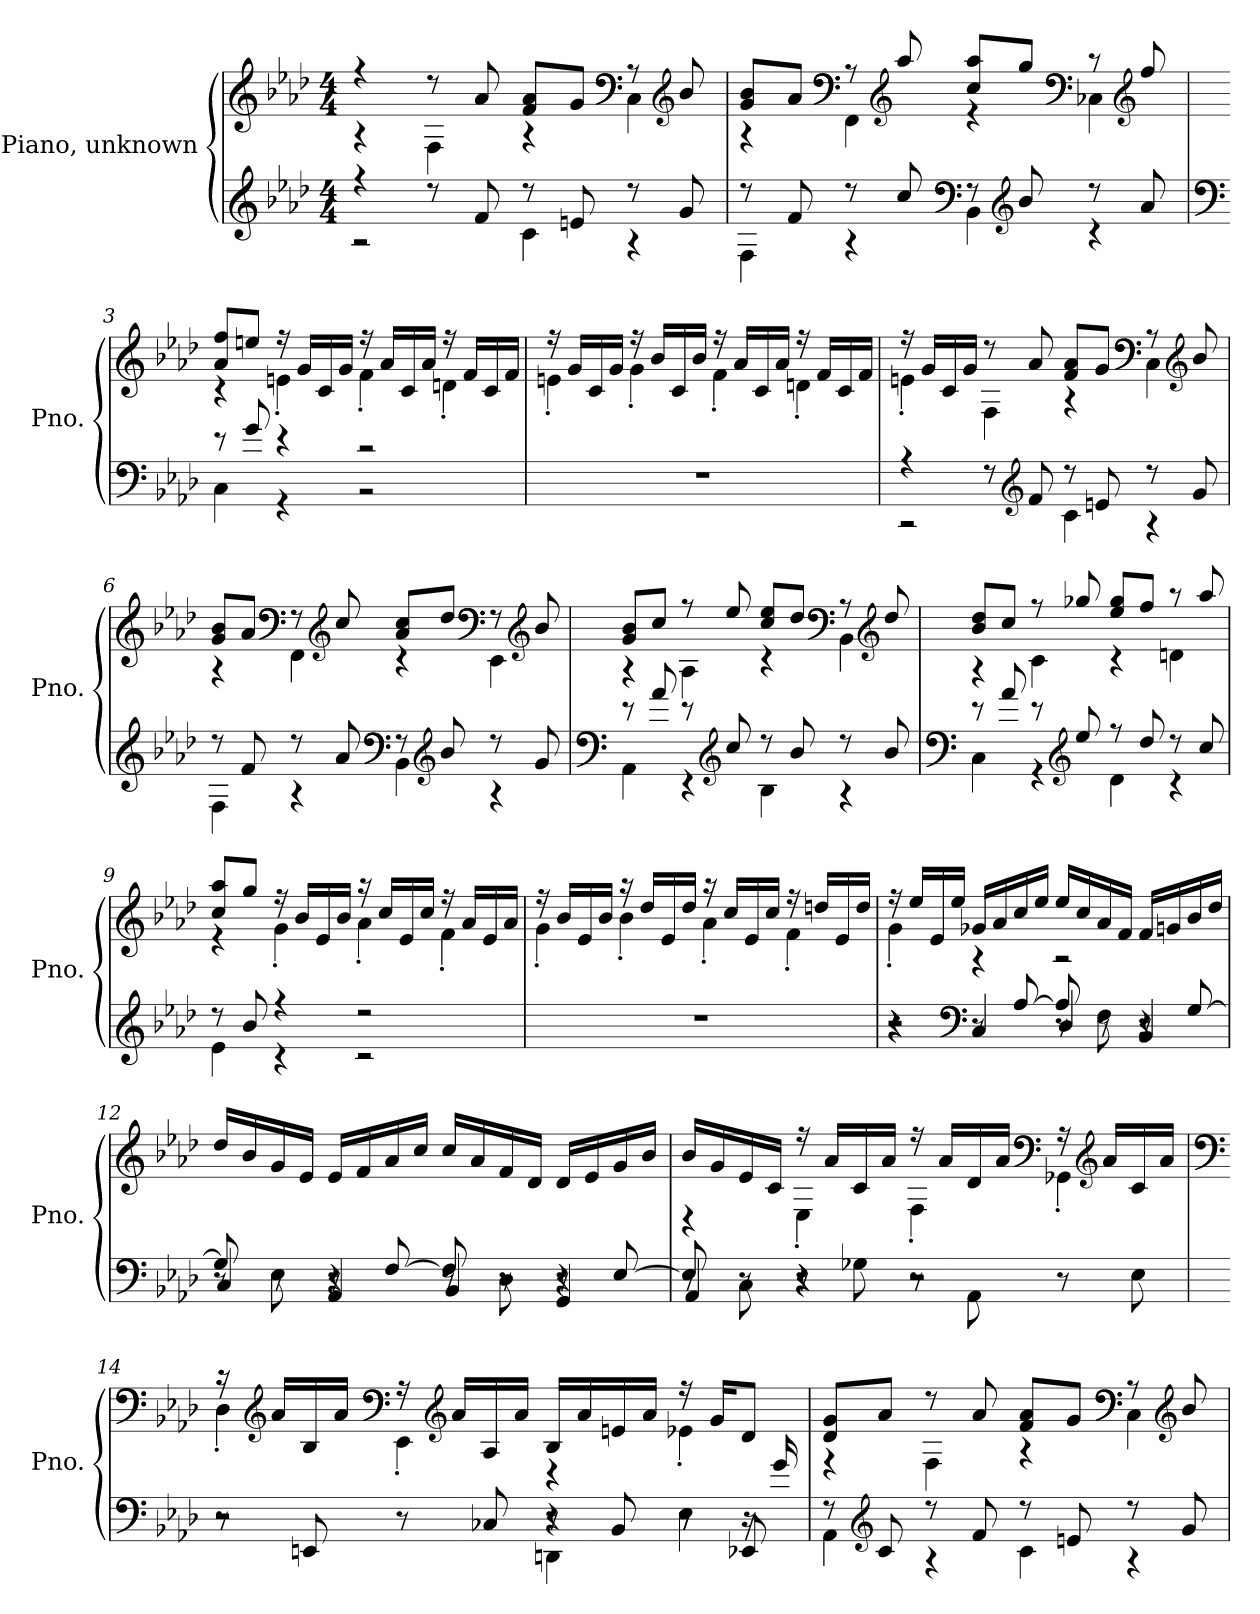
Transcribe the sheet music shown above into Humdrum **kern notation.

**kern	**kern
*part1	*part1
*staff2	*staff1
*I"Piano, unknown	*
*I'Pno.	*
*clefG2	*clefG2
*k[b-e-a-d-]	*k[b-e-a-d-]
*M4/4	*M4/4
*MM120	*MM120
=1	=1
*^	*^
4r	2r	4r	4r
8r	.	8r	4F\
8f/	.	8a-/	.
8r	4c\	8f/ 8a-/L	4r
8en/	.	8g/J	.
*	*	*clefF4	*
8r	4r	8r	4C\
*	*	*clefG2	*
8g/	.	8b-/	.
=2	=2	=2	=2
8r	4F\	8g/ 8b-/L	4r
8f/	.	8a-/J	.
*	*	*clefF4	*
8r	4r	8r	4FF\
*	*	*clefG2	*
8cc/	.	8aa-/	.
*clefF4	*	*	*
8r	4BB-\	8cc/ 8aa-/L	4r
*clefG2	*	*	*
8b-/	.	8gg/J	.
*	*	*clefF4	*
8r	4r	8r	4C-X\
*	*	*clefG2	*
8a-/	.	8ff/	.
!!LO:LB:g=z	!!
=3	=3	=3	=3
*clefF4	*	*	*
8r	4C\	8a-/ 8ff/L	4r
8g/	.	8een/J	.
4r	4r	16r	4en'\
.	.	16g/LL	.
.	.	16c/	.
.	.	16g/JJ	.
2r	2r	16r	4f'\
.	.	16a-/LL	.
.	.	16c/	.
.	.	16a-/JJ	.
.	.	16r	4dn'\
.	.	16f/LL	.
.	.	16c/	.
.	.	16f/JJ	.
*v	*v	*	*
=4	=4	=4
1r	16r	4en'\
.	16g/LL	.
.	16c/	.
.	16g/JJ	.
.	16r	4g'\
.	16b-/LL	.
.	16c/	.
.	16b-/JJ	.
.	16r	4f'\
.	16a-/LL	.
.	16c/	.
.	16a-/JJ	.
.	16r	4dn'\
.	16f/LL	.
.	16c/	.
.	16f/JJ	.
!!LO:LB:g=z	!!
=5	=5	=5
*^	*	*
4r	2r	16r	4en'\
.	.	16g/LL	.
.	.	16c/	.
.	.	16g/JJ	.
8r	.	8r	4F\
*clefG2	*	*	*
8f/	.	8a-/	.
8r	4c\	8f/ 8a-/L	4r
8en/	.	8g/J	.
*	*	*clefF4	*
8r	4r	8r	4C\
*	*	*clefG2	*
8g/	.	8b-/	.
=6	=6	=6	=6
8r	4F\	8g/ 8b-/L	4r
8f/	.	8a-/J	.
*	*	*clefF4	*
8r	4r	8r	4FF\
*	*	*clefG2	*
8a-/	.	8cc/	.
*clefF4	*	*	*
8r	4BB-\	8a-/ 8cc/L	4r
*clefG2	*	*	*
8b-/	.	8dd-/J	.
*	*	*clefF4	*
8r	4r	8r	4EE-\
*	*	*clefG2	*
8g/	.	8b-/	.
!!LO:LB:g=z	!!
=7	=7	=7	=7
*clefF4	*	*	*
8r	4AA-\	8g/ 8b-/L	4r
8a-/	.	8cc/J	.
8r	4r	8r	4A-\
*clefG2	*	*	*
8cc/	.	8ee-/	.
8r	4B-\	8cc/ 8ee-/L	4r
8b-/	.	8dd-/J	.
*	*	*clefF4	*
8r	4r	8r	4BB-\
*	*	*clefG2	*
8b-/	.	8dd-/	.
=8	=8	=8	=8
*clefF4	*	*	*
8r	4C\	8b-/ 8dd-/L	4r
8a-/	.	8cc/J	.
8r	4r	8r	4c\
*clefG2	*	*	*
8ee-/	.	8gg-X/	.
8r	4d-\	8ee-/ 8gg-/L	4r
8dd-/	.	8ff/J	.
8r	4r	8r	4dn\
8cc/	.	8aa-/	.
=9	=9	=9	=9
8r	4e-\	8cc/ 8aa-/L	4r
8b-/	.	8gg/J	.
4r	4r	16r	4g'\
.	.	16b-/LL	.
.	.	16e-/	.
.	.	16b-/JJ	.
2r	2r	16r	4a-'\
.	.	16cc/LL	.
.	.	16e-/	.
.	.	16cc/JJ	.
.	.	16r	4f'\
.	.	16a-/LL	.
.	.	16e-/	.
.	.	16a-/JJ	.
*v	*v	*	*
!!LO:LB:g=z	!!
=10	=10	=10
1r	16r	4g'\
.	16b-/LL	.
.	16e-/	.
.	16b-/JJ	.
.	16r	4b-'\
.	16dd-/LL	.
.	16e-/	.
.	16dd-/JJ	.
.	16r	4a-'\
.	16cc/LL	.
.	16e-/	.
.	16cc/JJ	.
.	16r	4f'\
.	16ddn/LL	.
.	16e-/	.
.	16dd/JJ	.
=11	=11	=11
*^	*	*
*	*^	*	*
4r	2r	4r	16r	4g'\
.	.	.	16ee-/LL	.
.	.	.	16e-/	.
.	.	.	16ee-/JJ	.
*clefF4	*	*	*	*
8r	.	4C/	16g-X/LL	4r
.	.	.	16a-/	.
[8A-/	.	.	16cc/	.
.	.	.	16ee-/JJ	.
8A-/]	8r	4D-/	16ee-/LL	2r
.	.	.	16cc/	.
8r	8F\	.	16a-/	.
.	.	.	16f/JJ	.
8r	4r	4BB-/	16f/LL	.
.	.	.	16gn/	.
[8G/	.	.	16b-/	.
.	.	.	16dd-/JJ	.
*	*	*	*v	*v
!!LO:LB:g=z
=12	=12	=12	=12
8G/]	8r	4C/	16dd-/LL
.	.	.	16b-/
8r	8E-\	.	16g/
.	.	.	16e-/JJ
8r	4r	4AA-/	16e-/LL
.	.	.	16f/
[8F/	.	.	16a-/
.	.	.	16cc/JJ
8F/]	8r	4BB-/	16cc/LL
.	.	.	16a-/
8r	8D-\	.	16f/
.	.	.	16d-/JJ
8r	4r	4GG/	16d-/LL
.	.	.	16e-/
[8E-/	.	.	16g/
.	.	.	16b-/JJ
=13	=13	=13	=13
*	*	*	*^
8E-/]	8r	4AA-/	16b-/LL	4r
.	.	.	16g/	.
8r	8C\	.	16e-/	.
.	.	.	16c/JJ	.
4r	8r	4r	16r	4E-'\
.	.	.	16a-/LL	.
.	8G-X\	.	16c/	.
.	.	.	16a-/JJ	.
2r	8r	2r	16r	4F'\
.	.	.	16a-/LL	.
.	8AA-\	.	16d-/	.
.	.	.	16a-/JJ	.
*	*	*	*clefF4	*
.	8r	.	16r	4GG-X'\
*	*	*	*clefG2	*
.	.	.	16a-/LL	.
.	8E-\	.	16c/	.
.	.	.	16a-/JJ	.
!!LO:PB:g=z	!!
=14	=14	=14	=14	=14
*	*	*	*clefF4	*
8r	2r	2r	16r	4D-'\
*	*	*	*clefG2	*
.	.	.	16a-/LL	.
8EEn/	.	.	16B-/	.
.	.	.	16a-/JJ	.
*	*	*	*clefF4	*
8r	.	.	16r	4EE-'\
*	*	*	*clefG2	*
.	.	.	16a-/LL	.
8C-X/	.	.	16A-/	.
.	.	.	16a-/JJ	.
8r	4DDn\	4r	16B-/LL	4r
.	.	.	16a-/	.
8BB-/	.	.	16en/	.
.	.	.	16a-/JJ	.
8r	4E-\	8r	16r	4e-X'\
.	.	.	16g/KL	.
16r	.	8EE-X/	8d-/J	.
16g/	.	.	.	.
*	*v	*v	*	*
=15	=15	=15	=15
8r	4AA-\	8d-/ 8g/L	4r
*clefG2	*	*	*
8c/	.	8a-/J	.
8r	4r	8r	4F\
8f/	.	8a-/	.
8r	4c\	8f/ 8a-/L	4r
8en/	.	8g/J	.
*	*	*clefF4	*
8r	4r	8r	4C\
*	*	*clefG2	*
8g/	.	8b-/	.
*v	*v	*	*
*	*v	*v
=	=
*-	*-
